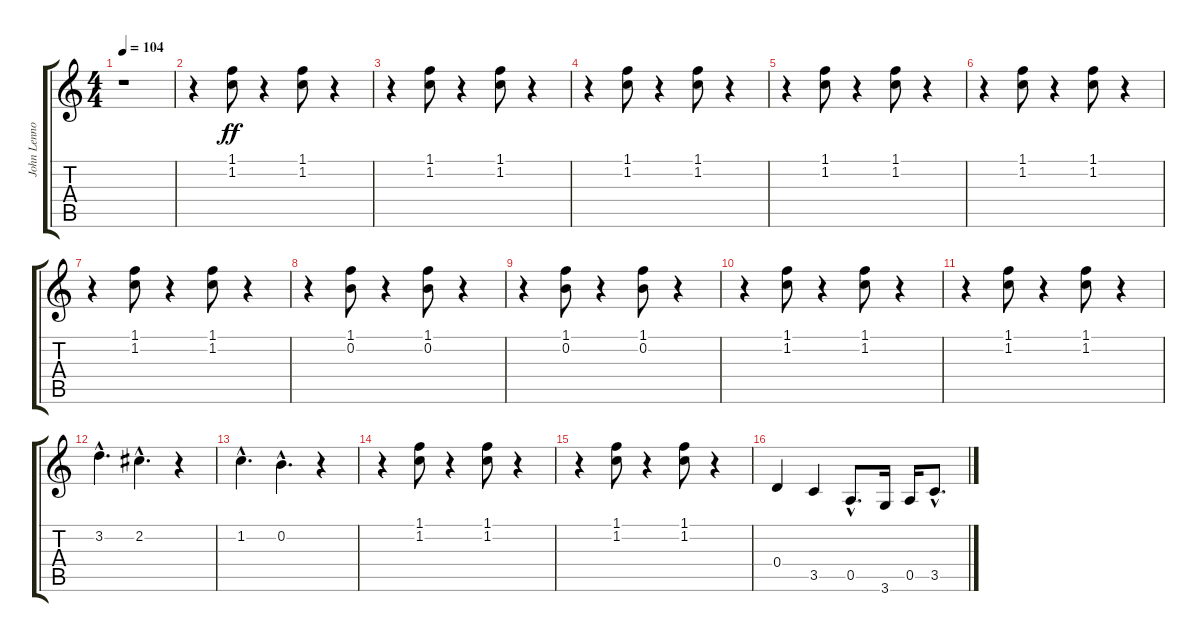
\track ("John Lennon - Guitar" "John Lenno") {instrument overdrivenguitar}
\staff {score tabs}
\tuning (E4 B3 G3 D3 A2 E2) {hide}
\ts (4 4)
\tempo 104
\clef g2
\ks c
r.1{dy ff instrument overdrivenguitar} |
r.4 (1.1 1.2).8 r.4 (1.1 1.2).8 r.4 |
r.4 (1.1 1.2).8 r.4 (1.1 1.2).8 r.4 |
r.4 (1.1 1.2).8 r.4 (1.1 1.2).8 r.4 |
r.4 (1.1 1.2).8 r.4 (1.1 1.2).8 r.4 |
r.4 (1.1 1.2).8 r.4 (1.1 1.2).8 r.4 |
r.4 (1.1 1.2).8 r.4 (1.1 1.2).8 r.4 |
r.4 (1.1 0.2).8 r.4 (1.1 0.2).8 r.4 |
r.4 (1.1 0.2).8 r.4 (1.1 0.2).8 r.4 |
r.4 (1.1 1.2).8 r.4 (1.1 1.2).8 r.4 |
r.4 (1.1 1.2).8 r.4 (1.1 1.2).8 r.4 |
3.2{hac}.4{d} 2.2{hac}.4{d} r.4 |
1.2{hac}.4{d} 0.2{hac}.4{d} r.4 |
r.4 (1.1 1.2).8 r.4 (1.1 1.2).8 r.4 |
r.4 (1.1 1.2).8 r.4 (1.1 1.2).8 r.4 |
0.4.4 3.5.4 0.5{hac}.8{d} 3.6.16 0.5.16 3.5{hac}.8{d}
